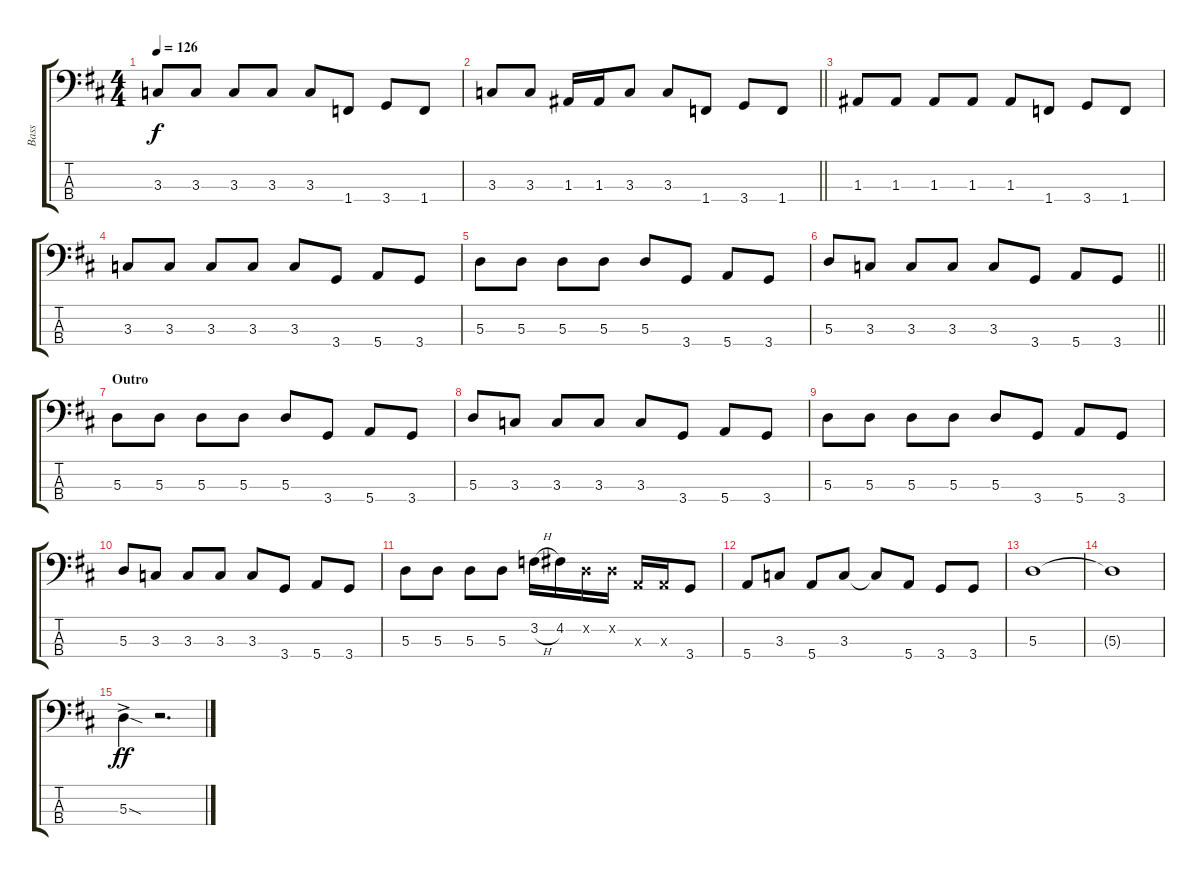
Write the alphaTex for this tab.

\track ("Bass" "Bass") {instrument electricbasspick}
\staff {score tabs}
\tuning (G2 D2 A1 E1) {hide}
\ts (4 4)
\tempo 126
\clef f4
\ks d
3.3.8{dy f} 3.3.8 3.3.8 3.3.8 3.3.8 1.4.8 3.4.8 1.4.8 |
\barLineRight lightlight
3.3.8 3.3.8 1.3.16 1.3.16 3.3.8 3.3.8 1.4.8 3.4.8 1.4.8 |
1.3.8 1.3.8 1.3.8 1.3.8 1.3.8 1.4.8 3.4.8 1.4.8 |
3.3.8 3.3.8 3.3.8 3.3.8 3.3.8 3.4.8 5.4.8 3.4.8 |
5.3.8 5.3.8 5.3.8 5.3.8 5.3.8 3.4.8 5.4.8 3.4.8 |
\barLineRight lightlight
5.3.8 3.3.8 3.3.8 3.3.8 3.3.8 3.4.8 5.4.8 3.4.8 |
\section ("" "Outro")
5.3.8 5.3.8 5.3.8 5.3.8 5.3.8 3.4.8 5.4.8 3.4.8 |
5.3.8 3.3.8 3.3.8 3.3.8 3.3.8 3.4.8 5.4.8 3.4.8 |
5.3.8 5.3.8 5.3.8 5.3.8 5.3.8 3.4.8 5.4.8 3.4.8 |
5.3.8 3.3.8 3.3.8 3.3.8 3.3.8 3.4.8 5.4.8 3.4.8 |
5.3.8 5.3.8 5.3.8 5.3.8 3.2{h}.16 4.2.16 0.2{x}.16 0.2{x}.16 0.3{x}.16 0.3{x}.16 3.4.8 |
5.4.8 3.3.8 5.4.8 3.3.8 3.3{t}.8 5.4.8 3.4.8 3.4.8 |
5.3.1 |
5.3{t}.1 |
5.3{sod ac}.4{dy ff} r.2{d}
